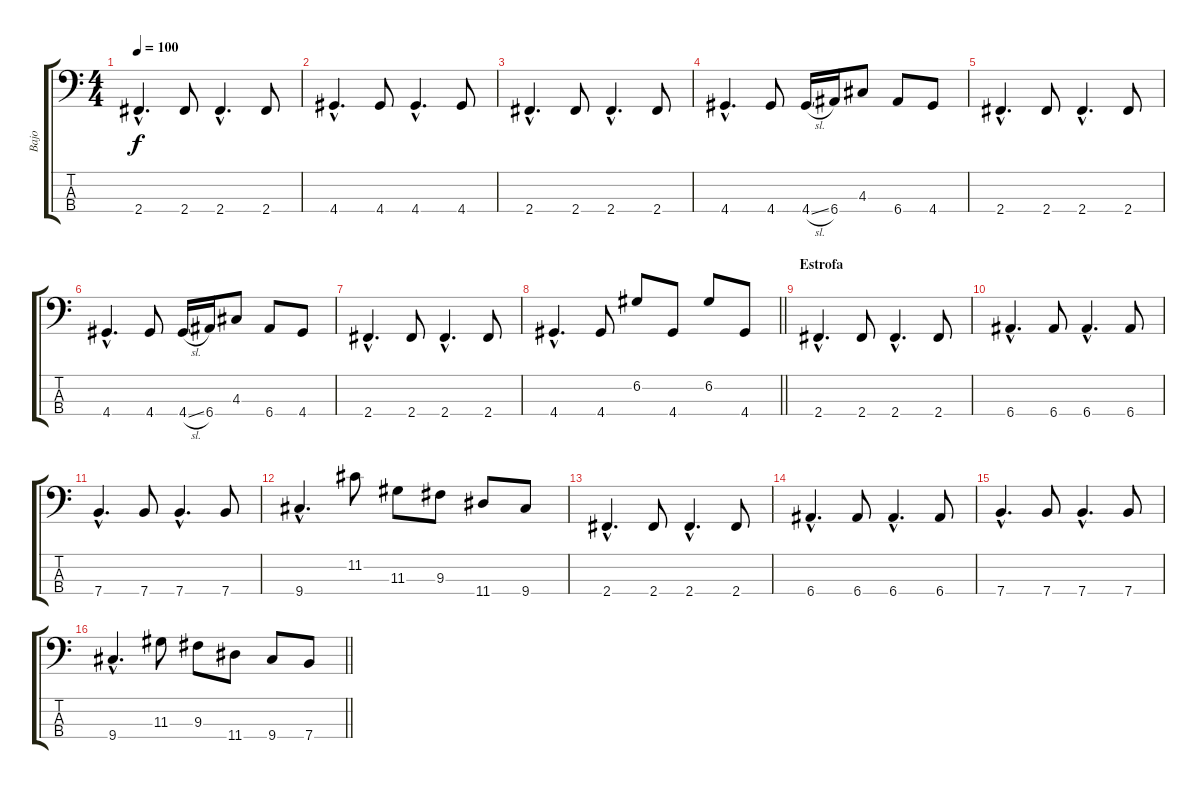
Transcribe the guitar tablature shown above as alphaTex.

\track ("Bajo" "Bajo") {instrument electricbassfinger}
\staff {score tabs}
\tuning (G2 D2 A1 E1) {hide}
\ts (4 4)
\tempo 100
\clef f4
\ks c
2.4{hac}.4{d dy f instrument electricbassfinger} 2.4.8 2.4{hac}.4{d} 2.4.8 |
4.4{hac}.4{d} 4.4.8 4.4{hac}.4{d} 4.4.8 |
2.4{hac}.4{d} 2.4.8 2.4{hac}.4{d} 2.4.8 |
4.4{hac}.4{d} 4.4.8 4.4{sl}.16 6.4.16 4.3.8 6.4.8 4.4.8 |
2.4{hac}.4{d} 2.4.8 2.4{hac}.4{d} 2.4.8 |
4.4{hac}.4{d} 4.4.8 4.4{sl}.16 6.4.16 4.3.8 6.4.8 4.4.8 |
2.4{hac}.4{d} 2.4.8 2.4{hac}.4{d} 2.4.8 |
\barLineRight lightlight
4.4{hac}.4{d} 4.4.8 6.2.8 4.4.8 6.2.8 4.4.8 |
\section ("" "Estrofa")
2.4{hac}.4{d} 2.4.8 2.4{hac}.4{d} 2.4.8 |
6.4{hac}.4{d} 6.4.8 6.4{hac}.4{d} 6.4.8 |
7.4{hac}.4{d} 7.4.8 7.4{hac}.4{d} 7.4.8 |
9.4{hac}.4{d} 11.2.8 11.3.8 9.3.8 11.4.8 9.4.8 |
2.4{hac}.4{d} 2.4.8 2.4{hac}.4{d} 2.4.8 |
6.4{hac}.4{d} 6.4.8 6.4{hac}.4{d} 6.4.8 |
7.4{hac}.4{d} 7.4.8 7.4{hac}.4{d} 7.4.8 |
\barLineRight lightlight
9.4{hac}.4{d} 11.3.8 9.3.8 11.4.8 9.4.8 7.4.8
